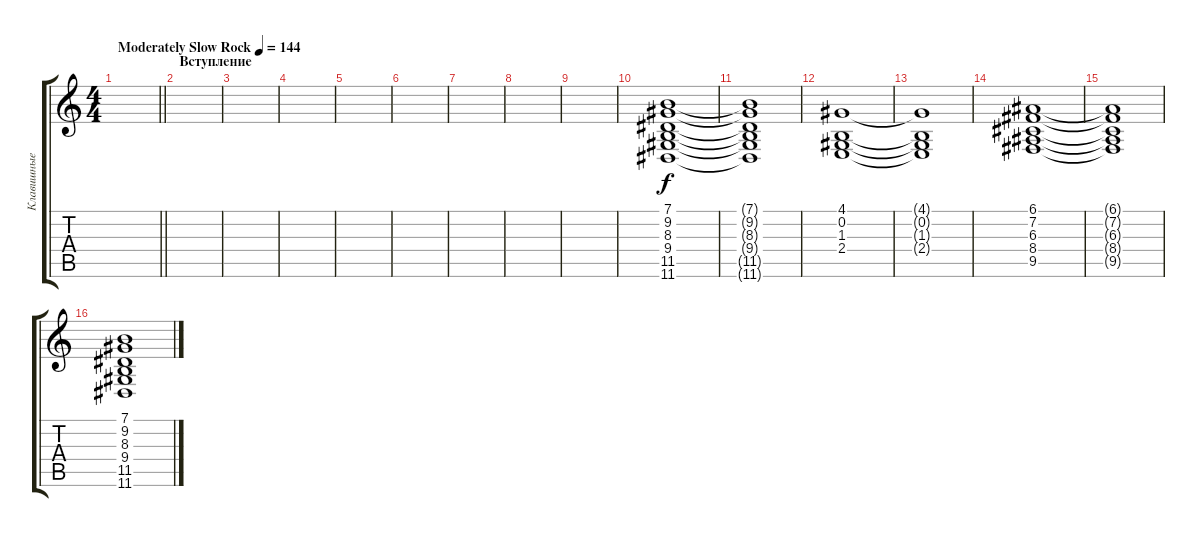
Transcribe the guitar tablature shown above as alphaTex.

\track ("Клавишные" "Клавишные") {instrument stringensemble2}
\staff {score tabs}
\tuning (E4 B3 G3 D3 A2 E2) {hide}
\ts (4 4)
\tempo (144 "Moderately Slow Rock")
\clef g2
\barLineRight lightlight
\ks c
|
\section ("" "Вступление")
|
|
|
|
|
|
|
|
(7.1 9.2 8.3 9.4 11.5 11.6).1 |
(7.1{t} 9.2{t} 8.3{t} 9.4{t} 11.5{t} 11.6{t}).1 |
(4.1 0.2 1.3 2.4).1 |
(4.1{t} 0.2{t} 1.3{t} 2.4{t}).1 |
(6.1 7.2 6.3 8.4 9.5).1 |
(6.1{t} 7.2{t} 6.3{t} 8.4{t} 9.5{t}).1 |
(7.1 9.2 8.3 9.4 11.5 11.6).1
